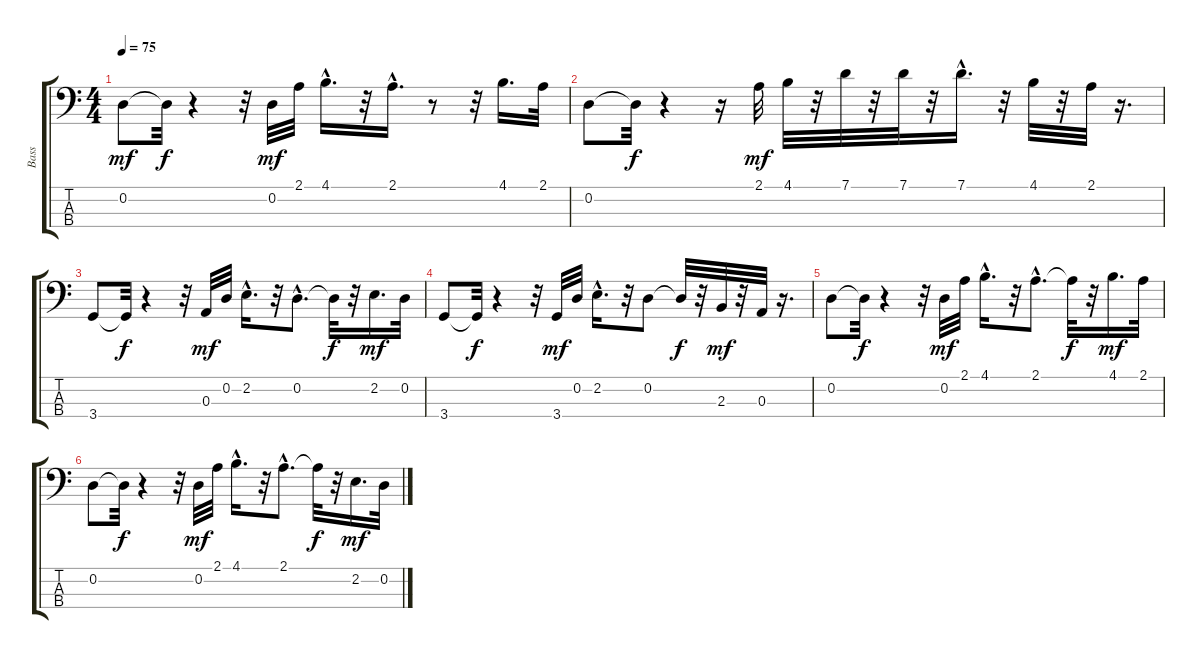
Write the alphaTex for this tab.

\track ("Bass" "Bass") {instrument electricbassfinger}
\staff {score tabs}
\tuning (G2 D2 A1 E1) {hide}
\ts (4 4)
\tempo 75
\clef f4
\ks c
0.2.8{dy mf volume 9} 0.2{t}.32{dy f} r.4 r.32 0.2.32{dy mf volume 9} 2.1.32 4.1{hac}.16{d} r.32 2.1{hac}.16{d volume 8} r.8 r.32 4.1.16{d volume 8} 2.1.32{volume 8} |
0.2.8{volume 8} 0.2{t}.32{dy f} r.4 r.16 2.1.32{dy mf volume 7} 4.1.32 r.32 7.1.32{volume 7} r.32 7.1.32 r.32 7.1{hac}.16{d volume 7} r.32 4.1.32{volume 7} r.32 2.1.32{volume 7} r.16{d} |
3.4.8{volume 7} 3.4{t}.32{dy f} r.4 r.32 0.3.32{dy mf volume 6} 0.2.32 2.2{hac}.16{d volume 6} r.32 0.2{hac}.8{d volume 6} 0.2{t}.32{dy f} r.32 2.2.16{d dy mf volume 6} 0.2.32{volume 5} |
3.4.8 3.4{t}.32{dy f} r.4 r.32 3.4.32{dy mf volume 5} 0.2.32 2.2{hac}.16{d} r.32 0.2.8{volume 4} 0.2{t}.32{dy f} r.32 2.3.32{dy mf volume 4} r.32 0.3.32 r.16{d} |
0.2.8{volume 4} 0.2{t}.32{dy f} r.4 r.32 0.2.32{dy mf volume 4} 2.1.32{volume 3} 4.1{hac}.16{d} r.32 2.1{hac}.8{d volume 3} 2.1{t}.32{dy f} r.32 4.1.16{d dy mf volume 3} 2.1.32{volume 3} |
0.2.8 0.2{t}.32{dy f} r.4 r.32 0.2.32{dy mf volume 2} 2.1.32 4.1{hac}.16{d volume 2} r.32 2.1{hac}.8{d volume 2} 2.1{t}.32{dy f} r.32 2.2.16{d dy mf volume 2} 0.2.32{volume 1}
